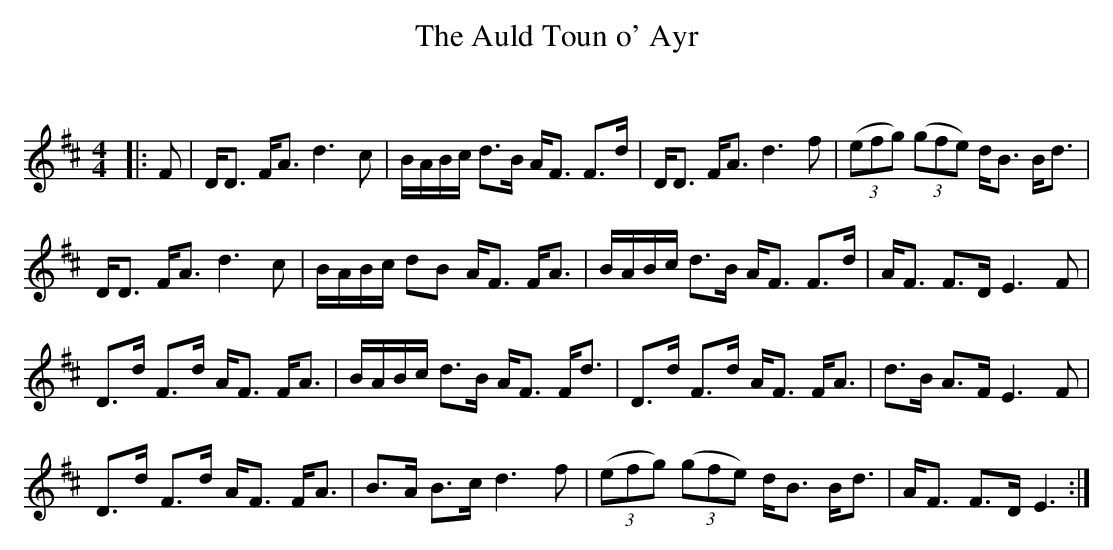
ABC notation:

X:1
T: The Auld Toun o' Ayr
C:
Q:128
K:D
M:4/4
L:1/16
|:F2|DD3 FA3 d6c2|BABc d3B AF3 F3d|DD3 FA3 d6f2|((3e2f2g2) ((3g2f2e2) dB3 Bd3|
DD3 FA3 d6c2|BABc d2B2 AF3 FA3|BABc d3B AF3 F3d|AF3 F3D E6F2|
D3d F3d AF3 FA3|BABc d3B AF3 Fd3|D3d F3d AF3 FA3|d3B A3F E6F2|
D3d F3d AF3 FA3|B3A B3c d6f2|((3e2f2g2) ((3g2f2e2) dB3 Bd3|AF3 F3D E6:|
